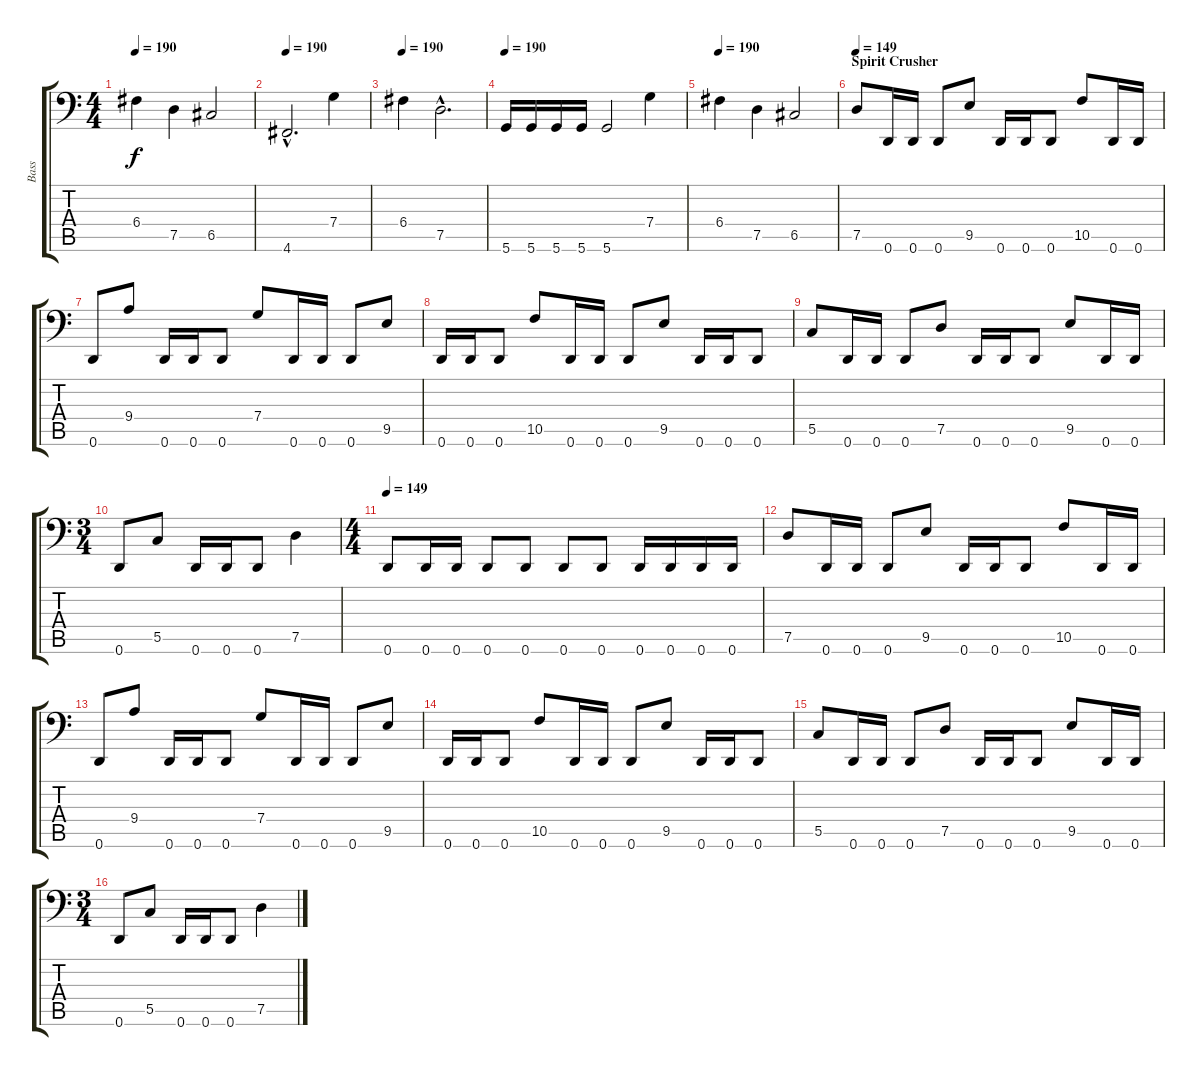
\track ("Bass" "Bass") {instrument electricbasspick}
\staff {score tabs}
\tuning (D3 A2 F2 C2 G1 D1) {hide}
\ts (4 4)
\tempo 190
\clef f4
\ks c
6.4.4{dy f} 7.5.4 6.5.2 |
\tempo 190
4.6{hac}.2{d} 7.4.4 |
\tempo 190
6.4.4 7.5{hac}.2{d} |
\tempo 190
5.6.16 5.6.16 5.6.16 5.6.16 5.6.2 7.4.4 |
\tempo 190
6.4.4 7.5.4 6.5.2 |
\section ("" "Spirit Crusher")
\tempo 149
7.5.8 0.6.16 0.6.16 0.6.8 9.5.8 0.6.16 0.6.16 0.6.8 10.5.8 0.6.16 0.6.16 |
0.6.8 9.4.8 0.6.16 0.6.16 0.6.8 7.4.8 0.6.16 0.6.16 0.6.8 9.5.8 |
0.6.16 0.6.16 0.6.8 10.5.8 0.6.16 0.6.16 0.6.8 9.5.8 0.6.16 0.6.16 0.6.8 |
5.5.8 0.6.16 0.6.16 0.6.8 7.5.8 0.6.16 0.6.16 0.6.8 9.5.8 0.6.16 0.6.16 |
\ts (3 4)
0.6.8 5.5.8 0.6.16 0.6.16 0.6.8 7.5.4 |
\ts (4 4)
\tempo 149
0.6.8 0.6.16 0.6.16 0.6.8 0.6.8 0.6.8 0.6.8 0.6.16 0.6.16 0.6.16 0.6.16 |
7.5.8 0.6.16 0.6.16 0.6.8 9.5.8 0.6.16 0.6.16 0.6.8 10.5.8 0.6.16 0.6.16 |
0.6.8 9.4.8 0.6.16 0.6.16 0.6.8 7.4.8 0.6.16 0.6.16 0.6.8 9.5.8 |
0.6.16 0.6.16 0.6.8 10.5.8 0.6.16 0.6.16 0.6.8 9.5.8 0.6.16 0.6.16 0.6.8 |
5.5.8 0.6.16 0.6.16 0.6.8 7.5.8 0.6.16 0.6.16 0.6.8 9.5.8 0.6.16 0.6.16 |
\ts (3 4)
0.6.8 5.5.8 0.6.16 0.6.16 0.6.8 7.5.4
